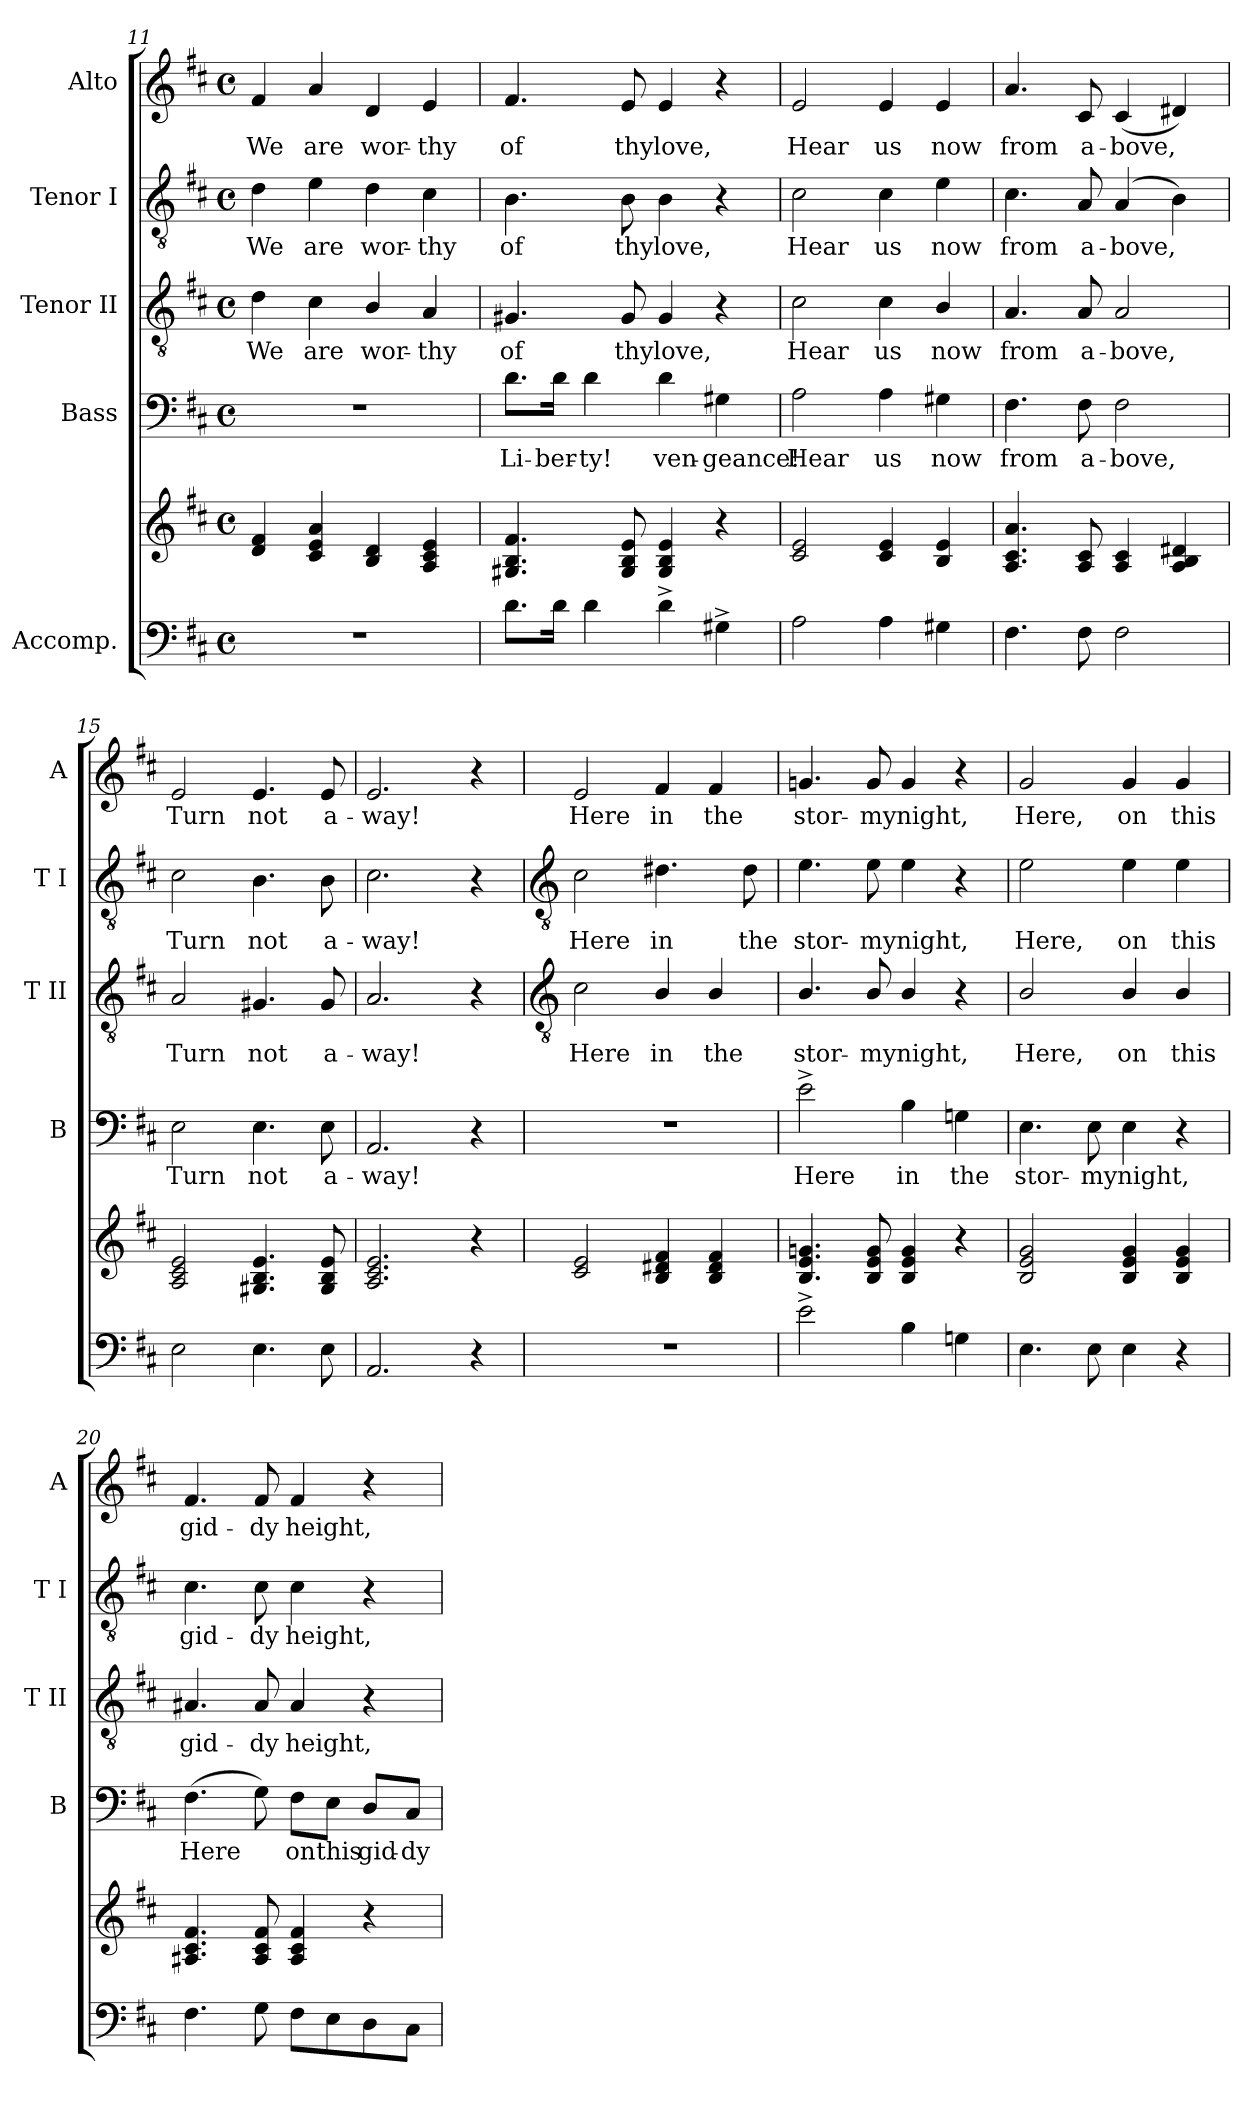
**kern	**kern	**kern	**text	**kern	**text	**kern	**text	**kern	**text
*part5	*part5	*part4	*part4	*part3	*part3	*part2	*part2	*part1	*part1
*staff6	*staff5	*staff4	*staff4	*staff3	*staff3	*staff2	*staff2	*staff1	*staff1
*I"Accomp.	*	*I"Bass	*	*I"Tenor II	*	*I"Tenor I	*	*I"Alto	*
*	*	*I'B	*	*I'T II	*	*I'T I	*	*I'A	*
!!LO:LB:g=z
*clefF4	*clefG2	*clefF4	*	*clefGv2	*	*clefGv2	*	*clefG2	*
*k[f#c#]	*k[f#c#]	*k[f#c#]	*	*k[f#c#]	*	*k[f#c#]	*	*k[f#c#]	*
*D:	*D:	*D:	*	*D:	*	*D:	*	*D:	*
*M4/4	*M4/4	*M4/4	*	*M4/4	*	*M4/4	*	*M4/4	*
*met(c)	*met(c)	*met(c)	*	*met(c)	*	*met(c)	*	*met(c)	*
=11	=11	=11	=11	=11	=11	=11	=11	=11	=11
!	!	!	!	!	!LO:LY:b	!	!LO:LY:b	!	!LO:LY:b
1r	4d 4f#	1r	.	4d	We	4d	We	4f#	We
!	!	!	!	!	!LO:LY:b	!	!LO:LY:b	!	!LO:LY:b
.	4c# 4e 4a	.	.	4c#	are	4e	are	4a	are
!	!	!	!	!	!LO:LY:b	!	!LO:LY:b	!	!LO:LY:b
.	4B 4d	.	.	4B/	wor-	4d	wor-	4d	wor-
!	!	!	!	!	!LO:LY:b	!	!LO:LY:b	!	!LO:LY:b
.	4A 4c# 4e	.	.	4A	-thy	4c#	-thy	4e	-thy
=12	=12	=12	=12	=12	=12	=12	=12	=12	=12
!	!	!	!LO:LY:b	!	!LO:LY:b	!	!LO:LY:b	!	!LO:LY:b
8.dL	4.G#X 4.B 4.f#	8.d\L	Li-	4.G#X	of	4.B	of	4.f#	of
!	!	!	!LO:LY:b	!	!	!	!	!	!
16dJ	.	16d\Jk	-ber-	.	.	.	.	.	.
!	!	!	!LO:LY:b	!	!	!	!	!	!
4d	.	4d	-ty!	.	.	.	.	.	.
!	!	!	!	!	!LO:LY:b	!	!LO:LY:b	!	!LO:LY:b
.	8G# 8B 8e	.	.	8G#	thy	8B	thy	8e	thy
!	!	!	!LO:LY:b	!	!LO:LY:b	!	!LO:LY:b	!	!LO:LY:b
4d^	4G# 4B 4e	4d	ven-	4G#	love,	4B	love,	4e	love,
!	!	!	!LO:LY:b	!	!	!	!	!	!
4G#X^	4r	4G#X	-geance!	4r	.	4r	.	4r	.
=13	=13	=13	=13	=13	=13	=13	=13	=13	=13
!	!	!	!LO:LY:b	!	!LO:LY:b	!	!LO:LY:b	!	!LO:LY:b
2A	2c# 2e	2A	Hear	2c#	Hear	2c#	Hear	2e	Hear
!	!	!	!LO:LY:b	!	!LO:LY:b	!	!LO:LY:b	!	!LO:LY:b
4A	4c# 4e	4A	us	4c#	us	4c#	us	4e	us
!	!	!	!LO:LY:b	!	!LO:LY:b	!	!LO:LY:b	!	!LO:LY:b
4G#X	4B 4e	4G#X	now	4B/	now	4e	now	4e	now
=14	=14	=14	=14	=14	=14	=14	=14	=14	=14
!	!	!	!LO:LY:b	!	!LO:LY:b	!	!LO:LY:b	!	!LO:LY:b
4.F#	4.A 4.c# 4.a	4.F#	from	4.A	from	4.c#	from	4.a	from
!	!	!	!LO:LY:b	!	!LO:LY:b	!	!LO:LY:b	!	!LO:LY:b
8F#	8A 8c#	8F#	a-	8A	a-	8A	a-	8c#	a-
!	!	!	!LO:LY:b	!	!LO:LY:b	!	!LO:LY:b	!	!LO:LY:b
2F#	4A 4c#	2F#	-bove,	2A	-bove,	(<4A	-bove,	(<4c#	-bove,
.	4A 4B 4d#X	.	.	.	.	4B)	.	4d#X)	.
=15	=15	=15	=15	=15	=15	=15	=15	=15	=15
!	!	!	!LO:LY:b	!	!LO:LY:b	!	!LO:LY:b	!	!LO:LY:b
2E	2A 2c# 2e	2E	Turn	2A	Turn	2c#	Turn	2e	Turn
!	!	!	!LO:LY:b	!	!LO:LY:b	!	!LO:LY:b	!	!LO:LY:b
4.E	4.G#X 4.B 4.e	4.E	not	4.G#X	not	4.B	not	4.e	not
!	!	!	!LO:LY:b	!	!LO:LY:b	!	!LO:LY:b	!	!LO:LY:b
8E	8G# 8B 8e	8E	a-	8G#	a-	8B	a-	8e	a-
=16	=16	=16	=16	=16	=16	=16	=16	=16	=16
!	!	!	!LO:LY:b	!	!LO:LY:b	!	!LO:LY:b	!	!LO:LY:b
2.AA	2.A 2.c# 2.e	2.AA	-way!	2.A	-way!	2.c#	-way!	2.e	-way!
4r	4r	4r	.	4r	.	4r	.	4r	.
!!LO:LB:g=z
=17	=17	=17	=17	=17	=17	=17	=17	=17	=17
*	*	*	*	*clefGv2	*	*clefGv2	*	*	*
!	!	!	!	!	!LO:LY:b	!	!LO:LY:b	!	!LO:LY:b
1r	2c# 2e	1r	.	2c#	Here	2c#	Here	2e	Here
!	!	!	!	!	!LO:LY:b	!	!LO:LY:b	!	!LO:LY:b
.	4B 4d#X 4f#	.	.	4B/	in	4.d#X	in	4f#	in
!	!	!	!	!	!LO:LY:b	!	!	!	!LO:LY:b
.	4B 4d# 4f#	.	.	4B/	the	.	.	4f#	the
!	!	!	!	!	!	!	!LO:LY:b	!	!
.	.	.	.	.	.	8d#	the	.	.
=18	=18	=18	=18	=18	=18	=18	=18	=18	=18
!	!	!	!LO:LY:b	!	!LO:LY:b	!	!LO:LY:b	!	!LO:LY:b
2e^	4.B 4.e 4.gn	2e^	Here	4.B/	stor-	4.e	stor-	4.gn	stor-
!	!	!	!	!	!LO:LY:b	!	!LO:LY:b	!	!LO:LY:b
.	8B 8e 8g	.	.	8B/	-my	8e	-my	8g	-my
!	!	!	!LO:LY:b	!	!LO:LY:b	!	!LO:LY:b	!	!LO:LY:b
4B	4B 4e 4g	4B	in	4B/	night,	4e	night,	4g	night,
!	!	!	!LO:LY:b	!	!	!	!	!	!
4Gn	4r	4Gn	the	4r	.	4r	.	4r	.
=19	=19	=19	=19	=19	=19	=19	=19	=19	=19
!	!	!	!LO:LY:b	!	!LO:LY:b	!	!LO:LY:b	!	!LO:LY:b
4.E	2B 2e 2g	4.E	stor-	2B/	Here,	2e	Here,	2g	Here,
!	!	!	!LO:LY:b	!	!	!	!	!	!
8E	.	8E	-my	.	.	.	.	.	.
!	!	!	!LO:LY:b	!	!LO:LY:b	!	!LO:LY:b	!	!LO:LY:b
4E	4B 4e 4g	4E	night,	4B/	on	4e	on	4g	on
!	!	!	!	!	!LO:LY:b	!	!LO:LY:b	!	!LO:LY:b
4r	4B 4e 4g	4r	.	4B/	this	4e	this	4g	this
=20	=20	=20	=20	=20	=20	=20	=20	=20	=20
!	!	!	!LO:LY:b	!	!LO:LY:b	!	!LO:LY:b	!	!LO:LY:b
4.F#	4.A#X 4.c# 4.f#	(>4.F#	Here	4.A#X	gid-	4.c#	gid-	4.f#	gid-
!	!	!	!	!	!LO:LY:b	!	!LO:LY:b	!	!LO:LY:b
8G	8A# 8c# 8f#	8G)	.	8A#	-dy	8c#	-dy	8f#	-dy
!	!	!	!LO:LY:b	!	!LO:LY:b	!	!LO:LY:b	!	!LO:LY:b
8F#L	4A# 4c# 4f#	8F#\L	on	4A#	height,	4c#	height,	4f#	height,
!	!	!	!LO:LY:b	!	!	!	!	!	!
8E	.	8E\J	this	.	.	.	.	.	.
!	!	!	!LO:LY:b	!	!	!	!	!	!
8D	4r	8D/L	gid-	4r	.	4r	.	4r	.
!	!	!	!LO:LY:b	!	!	!	!	!	!
8C#J	.	8C#/J	-dy	.	.	.	.	.	.
=	=	=	=	=	=	=	=	=	=
*-	*-	*-	*-	*-	*-	*-	*-	*-	*-
